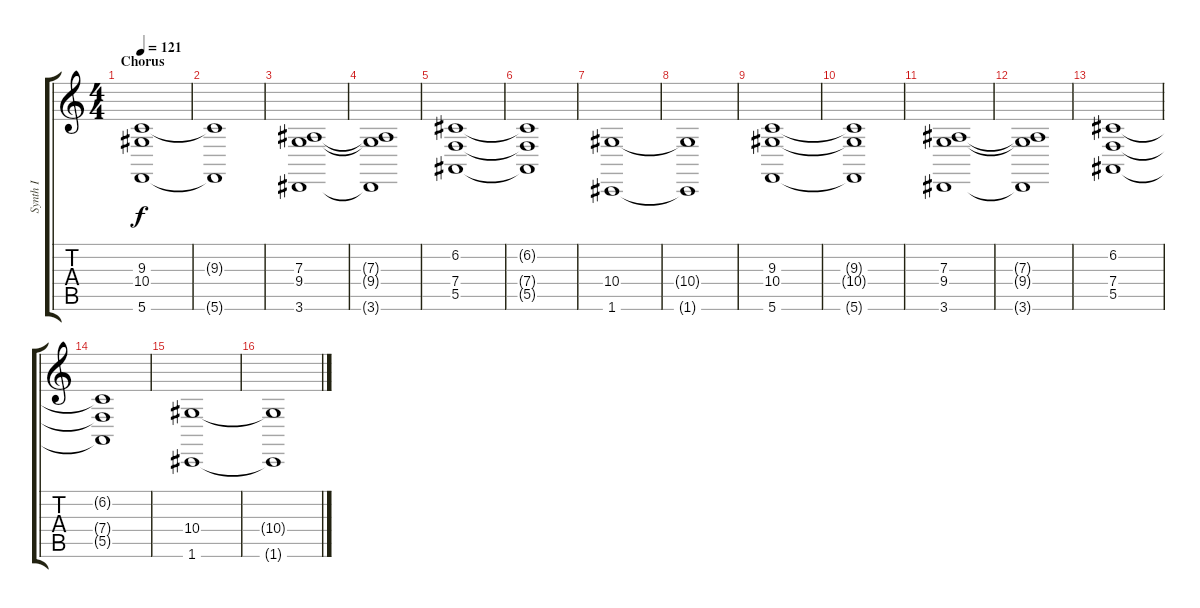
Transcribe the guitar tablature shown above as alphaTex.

\track ("Synth I" "Synth I") {instrument stringensemble1}
\staff {score tabs}
\tuning (C4 G3 Eb3 Bb2 F2 C2) {hide}
\ts (4 4)
\section ("" "Chorus")
\tempo 121
\clef g2
\ks c
(9.3 10.4 5.6).1{dy f} |
(9.3{t} 5.6{t}).1 |
(7.3 9.4 3.6).1 |
(7.3{t} 9.4{t} 3.6{t}).1 |
(6.2 7.4 5.5).1 |
(6.2{t} 7.4{t} 5.5{t}).1 |
(10.4 1.6).1 |
(10.4{t} 1.6{t}).1 |
(9.3 10.4 5.6).1 |
(9.3{t} 10.4{t} 5.6{t}).1 |
(7.3 9.4 3.6).1 |
(7.3{t} 9.4{t} 3.6{t}).1 |
(6.2 7.4 5.5).1 |
(6.2{t} 7.4{t} 5.5{t}).1 |
(10.4 1.6).1 |
(10.4{t} 1.6{t}).1
